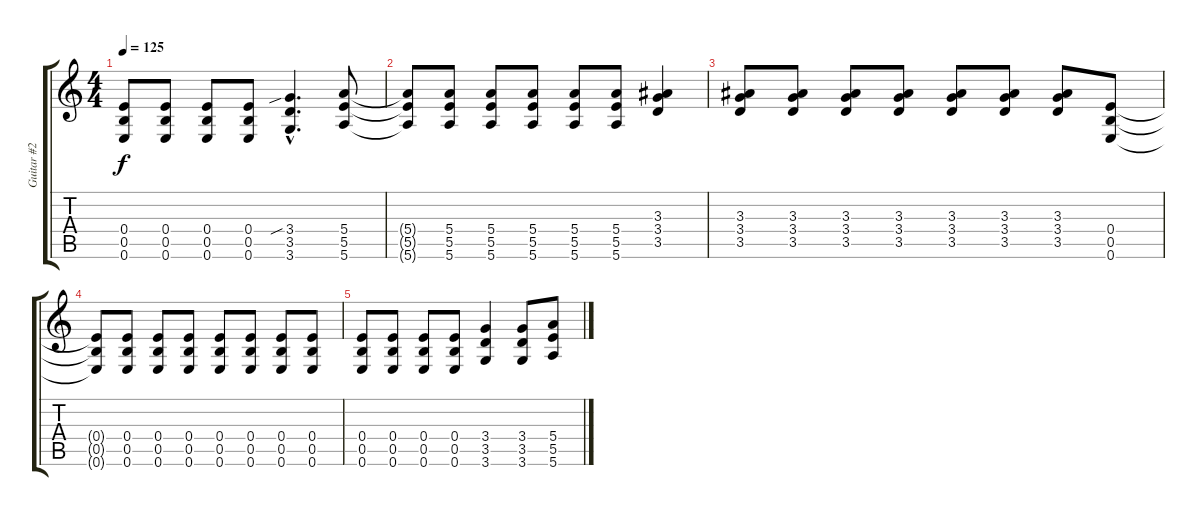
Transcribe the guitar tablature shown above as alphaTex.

\track ("Guitar #2 - Teit" "Guitar #2 ") {instrument overdrivenguitar}
\staff {score tabs}
\tuning (E4 B3 G3 E3 B2 E2) {hide}
\ts (4 4)
\tempo 125
\clef g2
\ks c
(0.4 0.5 0.6).8{dy f} (0.4 0.5 0.6).8 (0.4 0.5 0.6).8 (0.4 0.5 0.6).8 (3.4{sib} 3.5{hac} 3.6{hac}).4{d} (5.4 5.5 5.6).8 |
(5.4{t} 5.5{t} 5.6{t}).8 (5.4 5.5 5.6).8 (5.4 5.5 5.6).8 (5.4 5.5 5.6).8 (5.4 5.5 5.6).8 (5.4 5.5 5.6).8 (3.3 3.4 3.5).4 |
(3.3 3.4 3.5).8 (3.3 3.4 3.5).8 (3.3 3.4 3.5).8 (3.3 3.4 3.5).8 (3.3 3.4 3.5).8 (3.3 3.4 3.5).8 (3.3 3.4 3.5).8 (0.4 0.5 0.6).8 |
(0.4{t} 0.5{t} 0.6{t}).8 (0.4 0.5 0.6).8 (0.4 0.5 0.6).8 (0.4 0.5 0.6).8 (0.4 0.5 0.6).8 (0.4 0.5 0.6).8 (0.4 0.5 0.6).8 (0.4 0.5 0.6).8 |
(0.4 0.5 0.6).8 (0.4 0.5 0.6).8 (0.4 0.5 0.6).8 (0.4 0.5 0.6).8 (3.4 3.5 3.6).4 (3.4 3.5 3.6).8 (5.4 5.5 5.6).8
